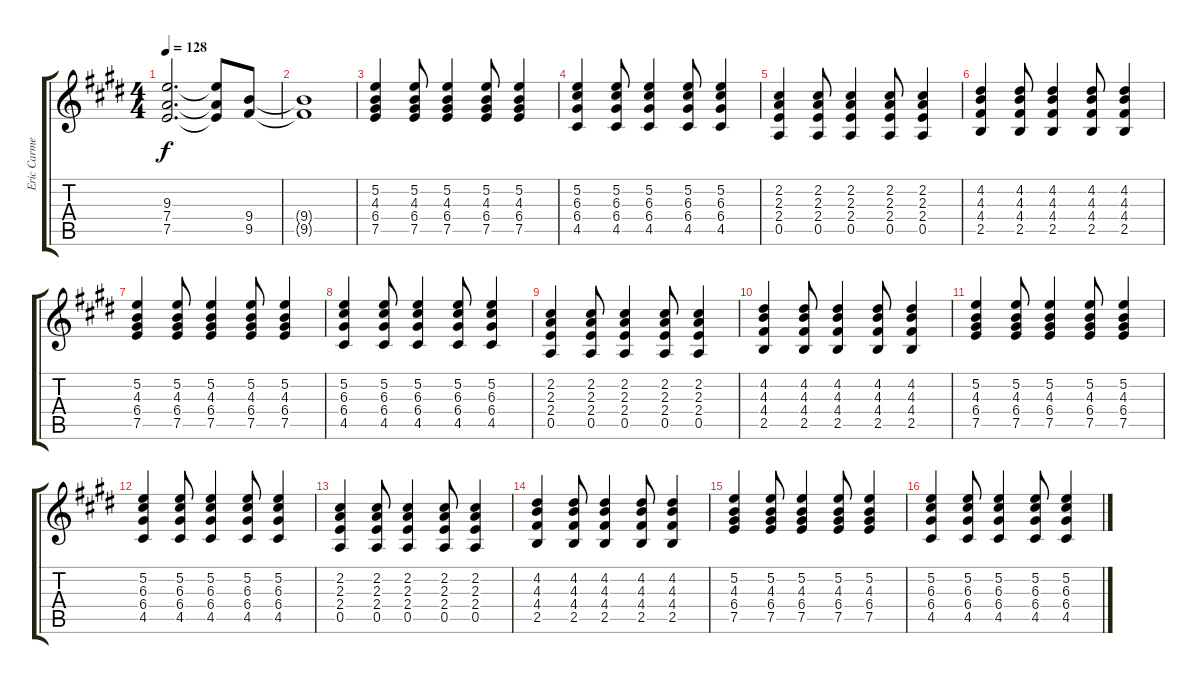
\track ("Eric Carmen Rhythm Guitar" "Eric Carme") {instrument distortionguitar}
\staff {score tabs}
\tuning (E4 B3 G3 D3 A2 E2) {hide}
\ts (4 4)
\tempo 128
\clef g2
\ks e
(9.3 7.4 7.5).2{d dy f} (9.3{t} 7.4{t} 7.5{t}).8 (9.4 9.5).8 |
(9.4{t} 9.5{t}).1 |
(5.2 4.3 6.4 7.5).4 (5.2 4.3 6.4 7.5).8 (5.2 4.3 6.4 7.5).4 (5.2 4.3 6.4 7.5).8 (5.2 4.3 6.4 7.5).4 |
(5.2 6.3 6.4 4.5).4 (5.2 6.3 6.4 4.5).8 (5.2 6.3 6.4 4.5).4 (5.2 6.3 6.4 4.5).8 (5.2 6.3 6.4 4.5).4 |
(2.2 2.3 2.4 0.5).4 (2.2 2.3 2.4 0.5).8 (2.2 2.3 2.4 0.5).4 (2.2 2.3 2.4 0.5).8 (2.2 2.3 2.4 0.5).4 |
(4.2 4.3 4.4 2.5).4 (4.2 4.3 4.4 2.5).8 (4.2 4.3 4.4 2.5).4 (4.2 4.3 4.4 2.5).8 (4.2 4.3 4.4 2.5).4 |
(5.2 4.3 6.4 7.5).4 (5.2 4.3 6.4 7.5).8 (5.2 4.3 6.4 7.5).4 (5.2 4.3 6.4 7.5).8 (5.2 4.3 6.4 7.5).4 |
(5.2 6.3 6.4 4.5).4 (5.2 6.3 6.4 4.5).8 (5.2 6.3 6.4 4.5).4 (5.2 6.3 6.4 4.5).8 (5.2 6.3 6.4 4.5).4 |
(2.2 2.3 2.4 0.5).4 (2.2 2.3 2.4 0.5).8 (2.2 2.3 2.4 0.5).4 (2.2 2.3 2.4 0.5).8 (2.2 2.3 2.4 0.5).4 |
(4.2 4.3 4.4 2.5).4 (4.2 4.3 4.4 2.5).8 (4.2 4.3 4.4 2.5).4 (4.2 4.3 4.4 2.5).8 (4.2 4.3 4.4 2.5).4 |
(5.2 4.3 6.4 7.5).4 (5.2 4.3 6.4 7.5).8 (5.2 4.3 6.4 7.5).4 (5.2 4.3 6.4 7.5).8 (5.2 4.3 6.4 7.5).4 |
(5.2 6.3 6.4 4.5).4 (5.2 6.3 6.4 4.5).8 (5.2 6.3 6.4 4.5).4 (5.2 6.3 6.4 4.5).8 (5.2 6.3 6.4 4.5).4 |
(2.2 2.3 2.4 0.5).4 (2.2 2.3 2.4 0.5).8 (2.2 2.3 2.4 0.5).4 (2.2 2.3 2.4 0.5).8 (2.2 2.3 2.4 0.5).4 |
(4.2 4.3 4.4 2.5).4 (4.2 4.3 4.4 2.5).8 (4.2 4.3 4.4 2.5).4 (4.2 4.3 4.4 2.5).8 (4.2 4.3 4.4 2.5).4 |
(5.2 4.3 6.4 7.5).4 (5.2 4.3 6.4 7.5).8 (5.2 4.3 6.4 7.5).4 (5.2 4.3 6.4 7.5).8 (5.2 4.3 6.4 7.5).4 |
(5.2 6.3 6.4 4.5).4 (5.2 6.3 6.4 4.5).8 (5.2 6.3 6.4 4.5).4 (5.2 6.3 6.4 4.5).8 (5.2 6.3 6.4 4.5).4
